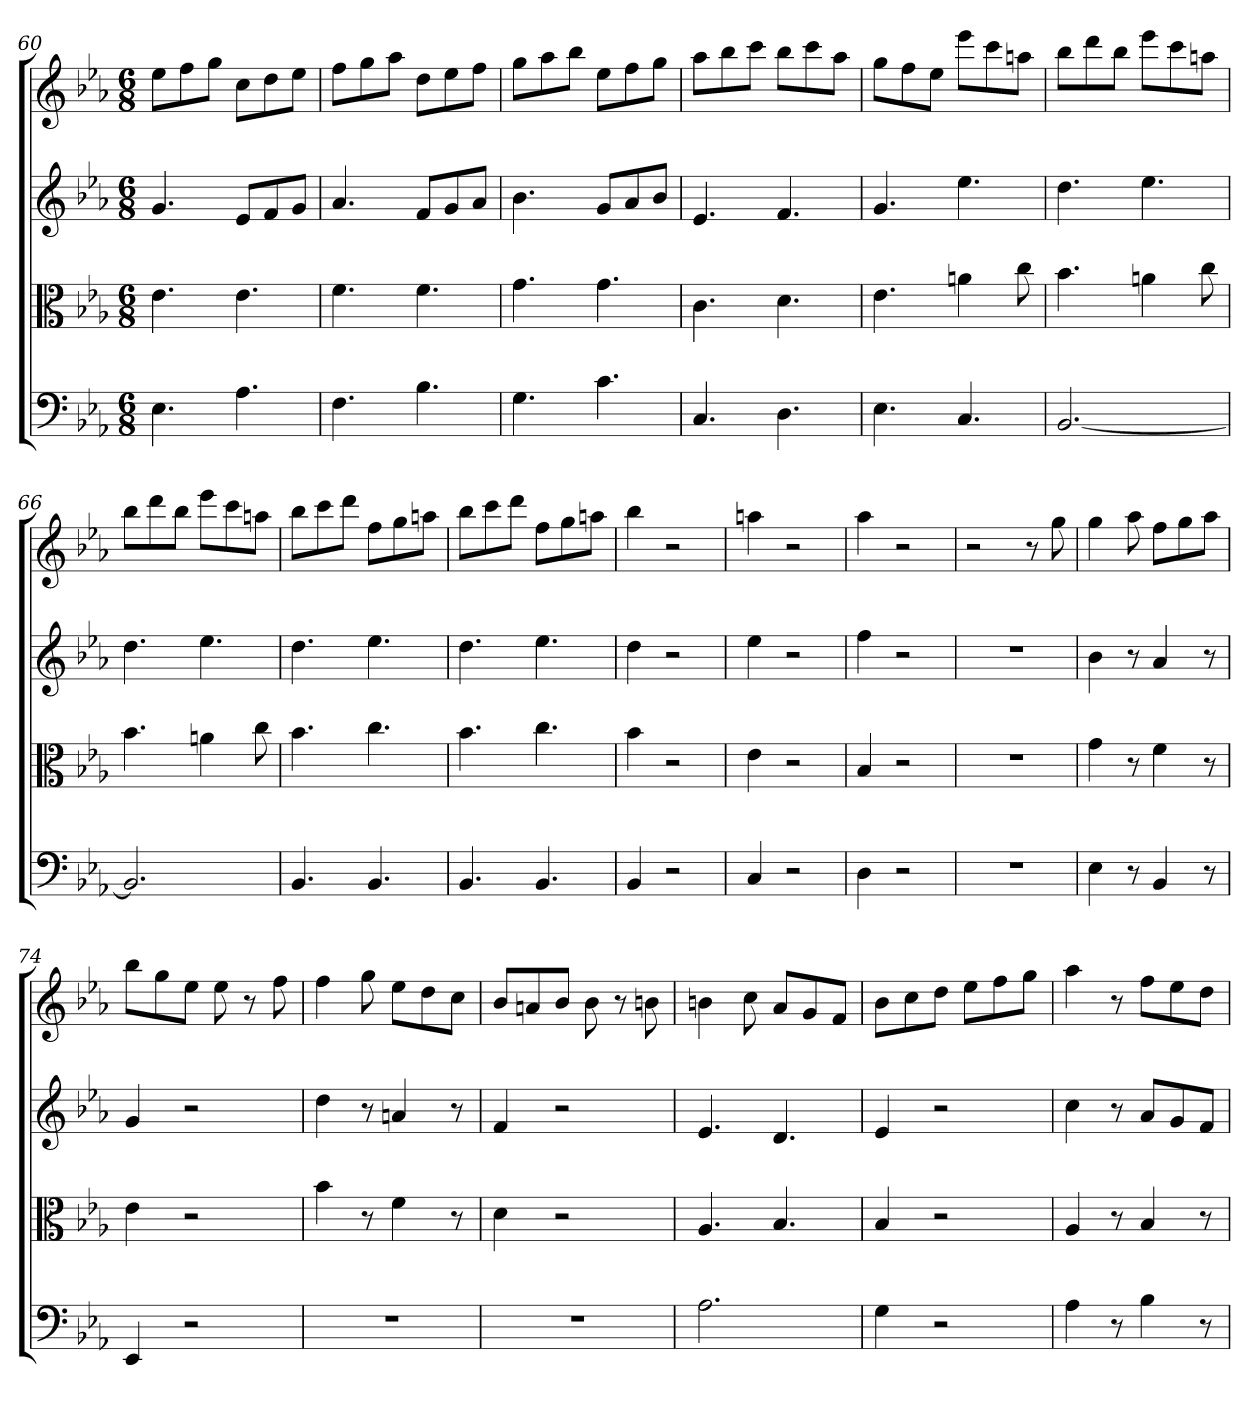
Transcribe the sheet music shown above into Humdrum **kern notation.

**kern	**kern	**kern	**kern
*part4	*part3	*part2	*part1
*staff4	*staff3	*staff2	*staff1
*clefF4	*clefC3	*	*
*k[b-e-a-]	*k[b-e-a-]	*k[b-e-a-]	*k[b-e-a-]
*E-:	*E-:	*E-:	*E-:
*M6/8	*M6/8	*M6/8	*M6/8
=60	=60	=60	=60
4.E-	4.e-	4.g	8ee-L
.	.	.	8ff
.	.	.	8ggJ
4.A-	4.e-	8e-L	8ccL
.	.	8f	8dd
.	.	8gJ	8ee-J
=61	=61	=61	=61
4.F	4.f	4.a-	8ffL
.	.	.	8gg
.	.	.	8aa-J
4.B-	4.f	8fL	8ddL
.	.	8g	8ee-
.	.	8a-J	8ffJ
=62	=62	=62	=62
4.G	4.g	4.b-	8ggL
.	.	.	8aa-
.	.	.	8bb-J
4.c	4.g	8gL	8ee-L
.	.	8a-	8ff
.	.	8b-J	8ggJ
=63	=63	=63	=63
4.C	4.c	4.e-	8aa-L
.	.	.	8bb-
.	.	.	8cccJ
4.D	4.d	4.f	8bb-L
.	.	.	8ccc
.	.	.	8aa-J
=64	=64	=64	=64
4.E-	4.e-	4.g	8ggL
.	.	.	8ff
.	.	.	8ee-J
4.C	4an	4.ee-	8eee-L
.	.	.	8ccc
.	8cc	.	8aanJ
=65	=65	=65	=65
[2.BB-	4.b-	4.dd	8bb-L
.	.	.	8ddd
.	.	.	8bb-J
.	4an	4.ee-	8eee-L
.	.	.	8ccc
.	8cc	.	8aanJ
=66	=66	=66	=66
2.BB-]	4.b-	4.dd	8bb-L
.	.	.	8ddd
.	.	.	8bb-J
.	4an	4.ee-	8eee-L
.	.	.	8ccc
.	8cc	.	8aanJ
=67	=67	=67	=67
4.BB-	4.b-	4.dd	8bb-L
.	.	.	8ccc
.	.	.	8dddJ
4.BB-	4.cc	4.ee-	8ffL
.	.	.	8gg
.	.	.	8aanJ
=68	=68	=68	=68
4.BB-	4.b-	4.dd	8bb-L
.	.	.	8ccc
.	.	.	8dddJ
4.BB-	4.cc	4.ee-	8ffL
.	.	.	8gg
.	.	.	8aanJ
=69	=69	=69	=69
4BB-	4b-	4dd	4bb-
2r	2r	2r	2r
=70	=70	=70	=70
4C	4e-	4ee-	4aan
2r	2r	2r	2r
=71	=71	=71	=71
4D	4B-	4ff	4aa-
2r	2r	2r	2r
=72	=72	=72	=72
2.r	2.r	2.r	2r
.	.	.	8r
.	.	.	8gg
=73	=73	=73	=73
4E-	4g	4b-	4gg
8r	8r	8r	8aa-
4BB-	4f	4a-	8ffL
.	.	.	8gg
8r	8r	8r	8aa-J
=74	=74	=74	=74
4EE-	4e-	4g	8bb-L
.	.	.	8gg
2r	2r	2r	8ee-J
.	.	.	8ee-
.	.	.	8r
.	.	.	8ff
=75	=75	=75	=75
2.r	4b-	4dd	4ff
.	8r	8r	8gg
.	4f	4an	8ee-L
.	.	.	8dd
.	8r	8r	8ccJ
=76	=76	=76	=76
2.r	4d	4f	8b-L
.	.	.	8an
.	2r	2r	8b-J
.	.	.	8b-
.	.	.	8r
.	.	.	8bn
=77	=77	=77	=77
2.A-	4.A-	4.e-	4bn
.	.	.	8cc
.	4.B-	4.d	8a-L
.	.	.	8g
.	.	.	8fJ
=78	=78	=78	=78
4G	4B-	4e-	8b-L
.	.	.	8cc
2r	2r	2r	8ddJ
.	.	.	8ee-L
.	.	.	8ff
.	.	.	8ggJ
=79	=79	=79	=79
4A-	4A-	4cc	4aa-
8r	8r	8r	8r
4B-	4B-	8a-L	8ffL
.	.	8g	8ee-
8r	8r	8fJ	8ddJ
=	=	=	=
*-	*-	*-	*-
